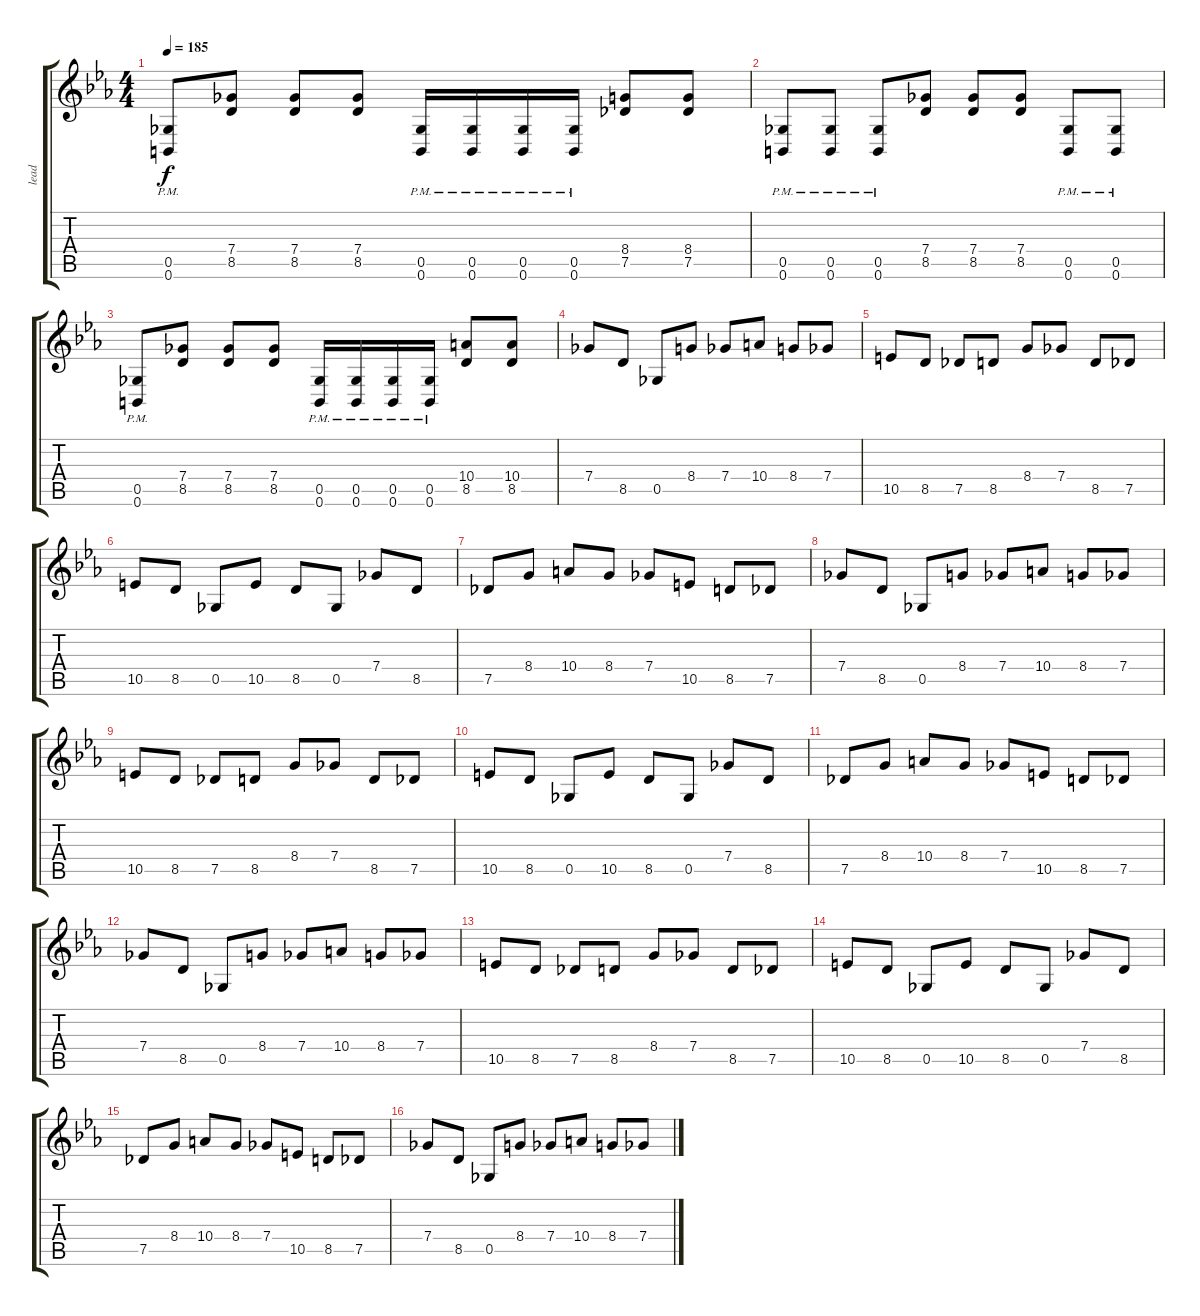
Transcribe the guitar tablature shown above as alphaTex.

\track ("lead" "lead") {instrument overdrivenguitar}
\staff {score tabs}
\tuning (Db4 Ab3 E3 B2 Gb2 B1) {hide}
\ts (4 4)
\tempo 185
\clef g2
\ks cminor
(0.5{pm} 0.6{pm}).8{dy f} (7.4 8.5).8 (7.4 8.5).8 (7.4 8.5).8 (0.5{pm} 0.6{pm}).16 (0.5{pm} 0.6{pm}).16 (0.5{pm} 0.6{pm}).16 (0.5{pm} 0.6{pm}).16 (8.4 7.5).8 (8.4 7.5).8 |
(0.5{pm} 0.6{pm}).8 (0.5{pm} 0.6{pm}).8 (0.5{pm} 0.6{pm}).8 (7.4 8.5).8 (7.4 8.5).8 (7.4 8.5).8 (0.5{pm} 0.6{pm}).8 (0.5{pm} 0.6{pm}).8 |
(0.5{pm} 0.6{pm}).8 (7.4 8.5).8 (7.4 8.5).8 (7.4 8.5).8 (0.5{pm} 0.6{pm}).16 (0.5{pm} 0.6{pm}).16 (0.5{pm} 0.6{pm}).16 (0.5{pm} 0.6{pm}).16 (10.4 8.5).8 (10.4 8.5).8 |
7.4.8 8.5.8 0.5.8 8.4.8 7.4.8 10.4.8 8.4.8 7.4.8 |
10.5.8 8.5.8 7.5.8 8.5.8 8.4.8 7.4.8 8.5.8 7.5.8 |
10.5.8 8.5.8 0.5.8 10.5.8 8.5.8 0.5.8 7.4.8 8.5.8 |
7.5.8 8.4.8 10.4.8 8.4.8 7.4.8 10.5.8 8.5.8 7.5.8 |
7.4.8 8.5.8 0.5.8 8.4.8 7.4.8 10.4.8 8.4.8 7.4.8 |
10.5.8 8.5.8 7.5.8 8.5.8 8.4.8 7.4.8 8.5.8 7.5.8 |
10.5.8 8.5.8 0.5.8 10.5.8 8.5.8 0.5.8 7.4.8 8.5.8 |
7.5.8 8.4.8 10.4.8 8.4.8 7.4.8 10.5.8 8.5.8 7.5.8 |
7.4.8 8.5.8 0.5.8 8.4.8 7.4.8 10.4.8 8.4.8 7.4.8 |
10.5.8 8.5.8 7.5.8 8.5.8 8.4.8 7.4.8 8.5.8 7.5.8 |
10.5.8 8.5.8 0.5.8 10.5.8 8.5.8 0.5.8 7.4.8 8.5.8 |
7.5.8 8.4.8 10.4.8 8.4.8 7.4.8 10.5.8 8.5.8 7.5.8 |
7.4.8 8.5.8 0.5.8 8.4.8 7.4.8 10.4.8 8.4.8 7.4.8
